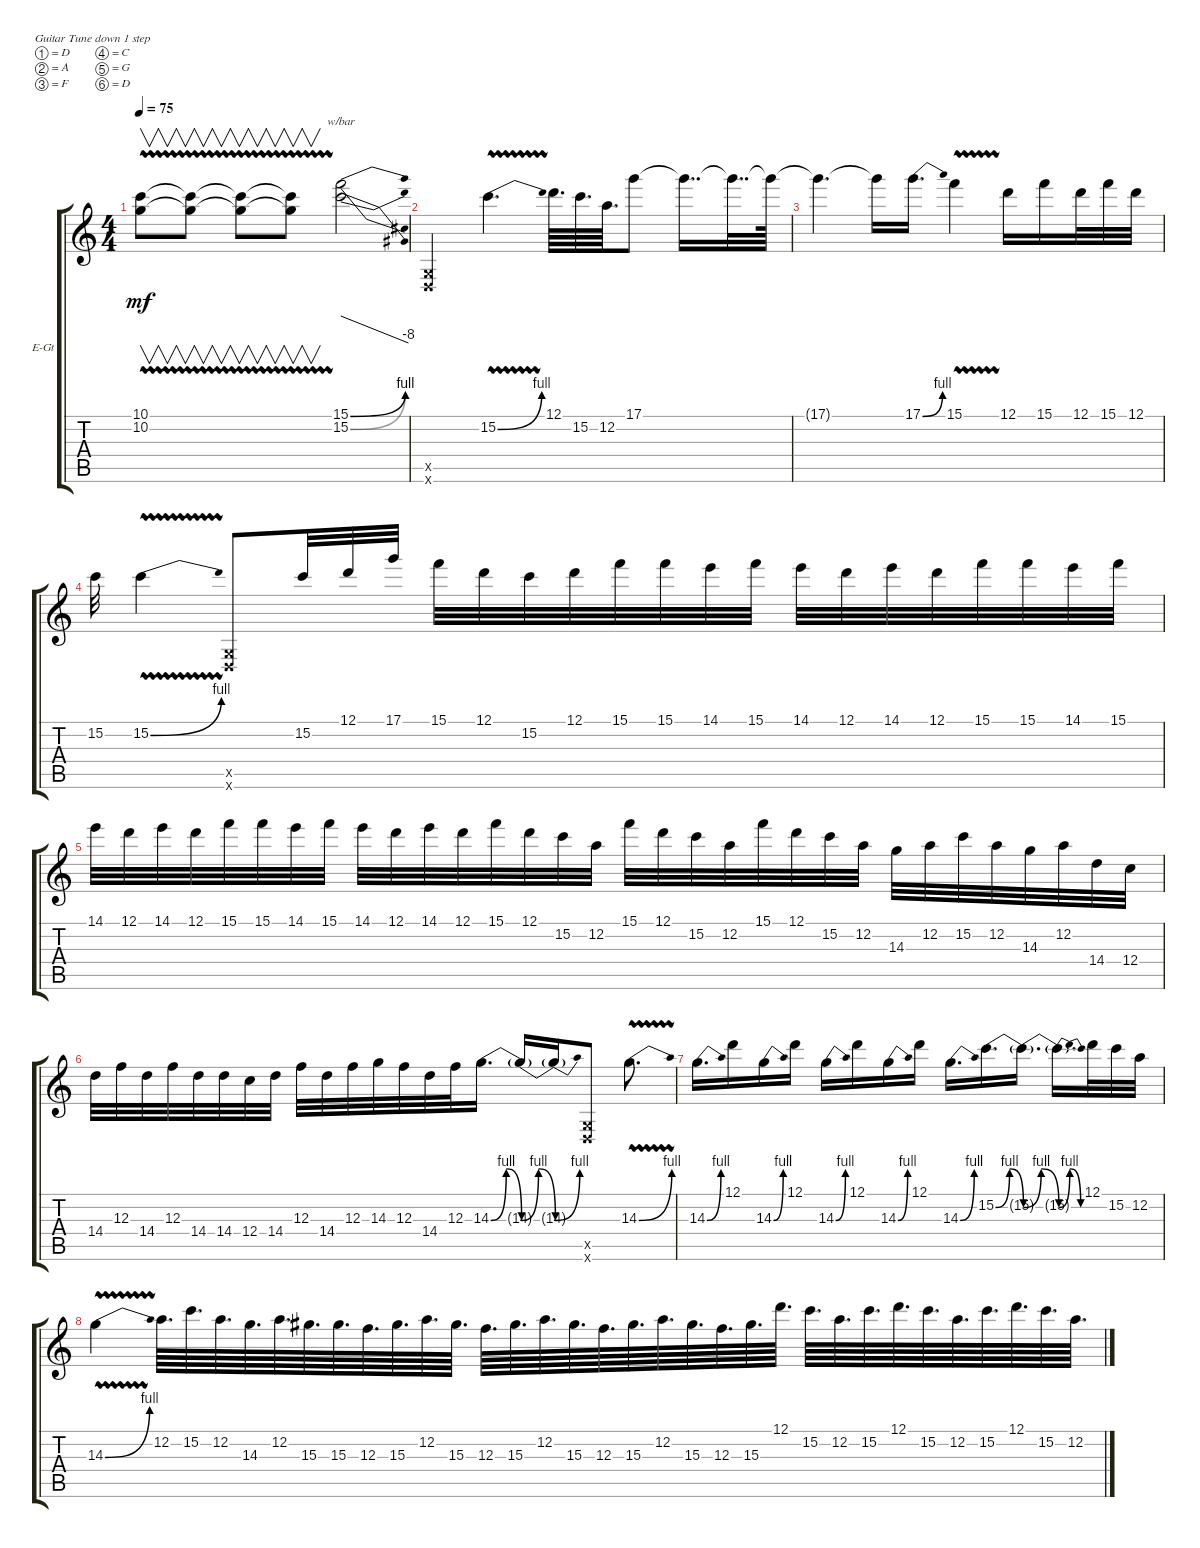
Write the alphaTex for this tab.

\defaultSystemsLayout 4
\bracketExtendMode groupsimilarinstruments
\firstSystemTrackNameOrientation horizontal
\otherSystemsTrackNameOrientation horizontal
\track ("Zakk Wylde" "E-Gt") {instrument overdrivenguitar}
\staff {score tabs}
\tuning (D4 A3 F3 C3 G2 D2)
\ts (4 4)
\tempo 75
\clef g2
\ks c
(10.2 10.1{vw}).8{v dy mf} (10.2{vw t} 10.1{vw t}).8{v} (10.2{vw t} 10.1{vw t}).8{v} (10.2{vw t} 10.1{vw t}).8{v} (15.2{be (bend 0 0 7.8 4)} 15.1{be (bend 0 0 8.4 4)}).2{tbe (dive default 10.799999999999999 0 59.4 -32)} |
(0.5{x} 0.6{x}).4 15.2{be (bend 0 0 15 4) vw}.4{d} 12.1.64{d} 15.2.64{d} 12.2.64{d} 17.1.8 17.1{t}.16{dd} 17.1{t}.32{dd} 17.1{t}.64 |
17.1{t}.4{d} 17.1{be (hold 0 0 60 0) t}.16 17.1{be (bend 0 0 15 4)}.16{d} 15.1{vw}.4 12.1.16 15.1.16 12.1.32 15.1.32 12.1.32 |
15.2.32 15.2{be (bend 0 0 15 4) vw}.4 (0.6{x} 0.5{x}).8 15.2.32 12.1.32 17.1.32 15.1.32 12.1.32 15.2.32 12.1.32 15.1.32 15.1.32 14.1.32 15.1.32 14.1.32 12.1.32 14.1.32 12.1.32 15.1.32 15.1.32 14.1.32 15.1.32 |
14.1.32 12.1.32 14.1.32 12.1.32 15.1.32 15.1.32 14.1.32 15.1.32 14.1.32 12.1.32 14.1.32 12.1.32 15.1.32 12.1.32 15.2.32 12.2.32 15.1.32 12.1.32 15.2.32 12.2.32 15.1.32 12.1.32 15.2.32 12.2.32 14.3.32 12.2.32 15.2.32 12.2.32 14.3.32 12.2.32 14.4.32 12.4.32 |
14.4.32 12.3.32 14.4.32 12.3.32 14.4.32 14.4.32 12.4.32 14.4.32 12.3.32 14.4.32 12.3.32 14.3.32 12.3.32 14.4.32 12.3.32 14.3{be (bendrelease 7.8 0 14.399999999999999 4 25.2 4 36.6 0)}.16{d} 14.3{be (bendrelease 0 0 10.2 4 20.4 4 30 0) t}.16 14.3{be (bend 0 0 15 4) t}.16 (0.6{x} 0.5{x}).8 14.3{be (bend 0 0 21.599999999999998 4) vw}.8{d} |
14.3{be (bend 0 0 15 4)}.16{d} 12.1.16 14.3{be (bend 0 0 15 4)}.16 12.1.16 14.3{be (bend 0 0 15 4)}.16 12.1.16 14.3{be (bend 0 0 15 4)}.16 12.1.16 14.3{be (bend 0 0 15 4)}.16{d} 15.2{be (bendrelease 0 0 10.2 4 20.4 4 30 0)}.16{d} 15.2{be (bendrelease 0 0 10.2 4 20.4 4 30 0) t}.16{d} 15.2{be (bendrelease 0 0 10.2 4 20.4 4 30 0) t}.16{d} 12.1.32 15.2.32 12.2.32 |
14.3{be (bend 0 0 15 4) vw}.4 12.2.64{d} 15.2.64{d} 12.2.64{d} 14.3.64{d} 12.2.64{d} 15.3.64{d} 15.3.64{d} 12.3.64{d} 15.3.64{d} 12.2.64{d} 15.3.64{d} 12.3.64{d} 15.3.64{d} 12.2.64{d} 15.3.64{d} 12.3.64{d} 15.3.64{d} 12.2.64{d} 15.3.64{d} 12.3.64{d} 15.3.64{d} 12.1.64{d} 15.2.64{d} 12.2.64{d} 15.2.64{d} 12.1.64{d} 15.2.64{d} 12.2.64{d} 15.2.64{d} 12.1.64{d} 15.2.64{d} 12.2.64{d}
